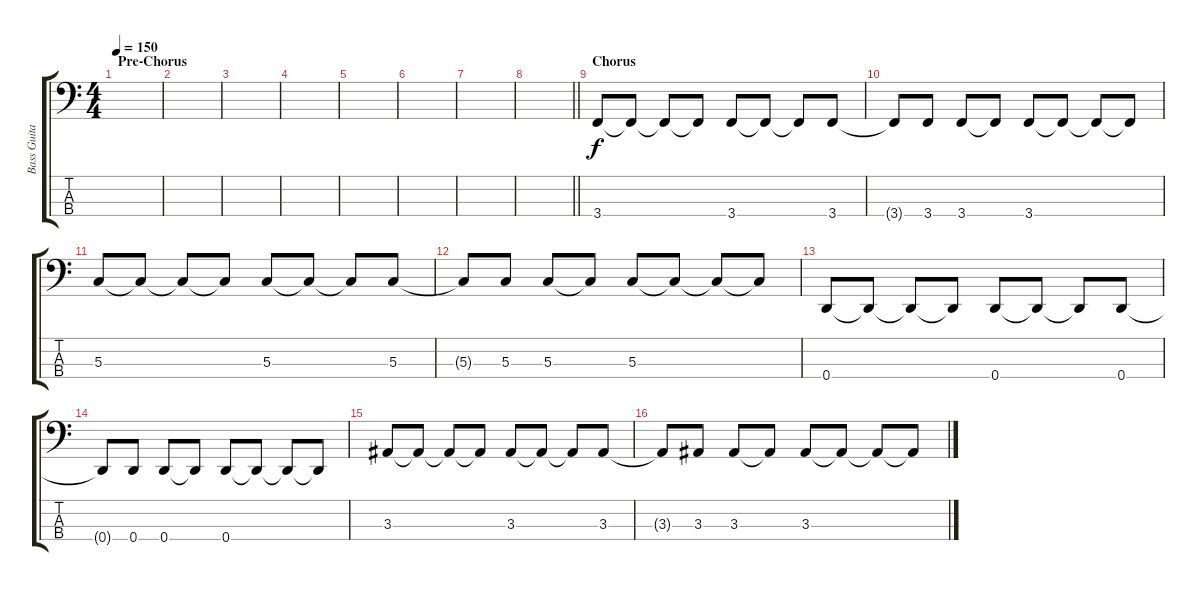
\track ("Bass Guitar" "Bass Guita") {instrument electricbassfinger}
\staff {score tabs}
\tuning (F2 C2 G1 D1) {hide}
\ts (4 4)
\section ("" "Pre-Chorus")
\tempo 150
\clef f4
\ks c
|
|
|
|
|
|
|
\barLineRight lightlight
|
\section ("" "Chorus")
3.4.8 3.4{t}.8 3.4{t}.8 3.4{t}.8 3.4.8 3.4{t}.8 3.4{t}.8 3.4.8 |
3.4{t}.8 3.4.8 3.4.8 3.4{t}.8 3.4.8 3.4{t}.8 3.4{t}.8 3.4{t}.8 |
5.3.8 5.3{t}.8 5.3{t}.8 5.3{t}.8 5.3.8 5.3{t}.8 5.3{t}.8 5.3.8 |
5.3{t}.8 5.3.8 5.3.8 5.3{t}.8 5.3.8 5.3{t}.8 5.3{t}.8 5.3{t}.8 |
0.4.8 0.4{t}.8 0.4{t}.8 0.4{t}.8 0.4.8 0.4{t}.8 0.4{t}.8 0.4.8 |
0.4{t}.8 0.4.8 0.4.8 0.4{t}.8 0.4.8 0.4{t}.8 0.4{t}.8 0.4{t}.8 |
3.3.8 3.3{t}.8 3.3{t}.8 3.3{t}.8 3.3.8 3.3{t}.8 3.3{t}.8 3.3.8 |
3.3{t}.8 3.3.8 3.3.8 3.3{t}.8 3.3.8 3.3{t}.8 3.3{t}.8 3.3{t}.8
